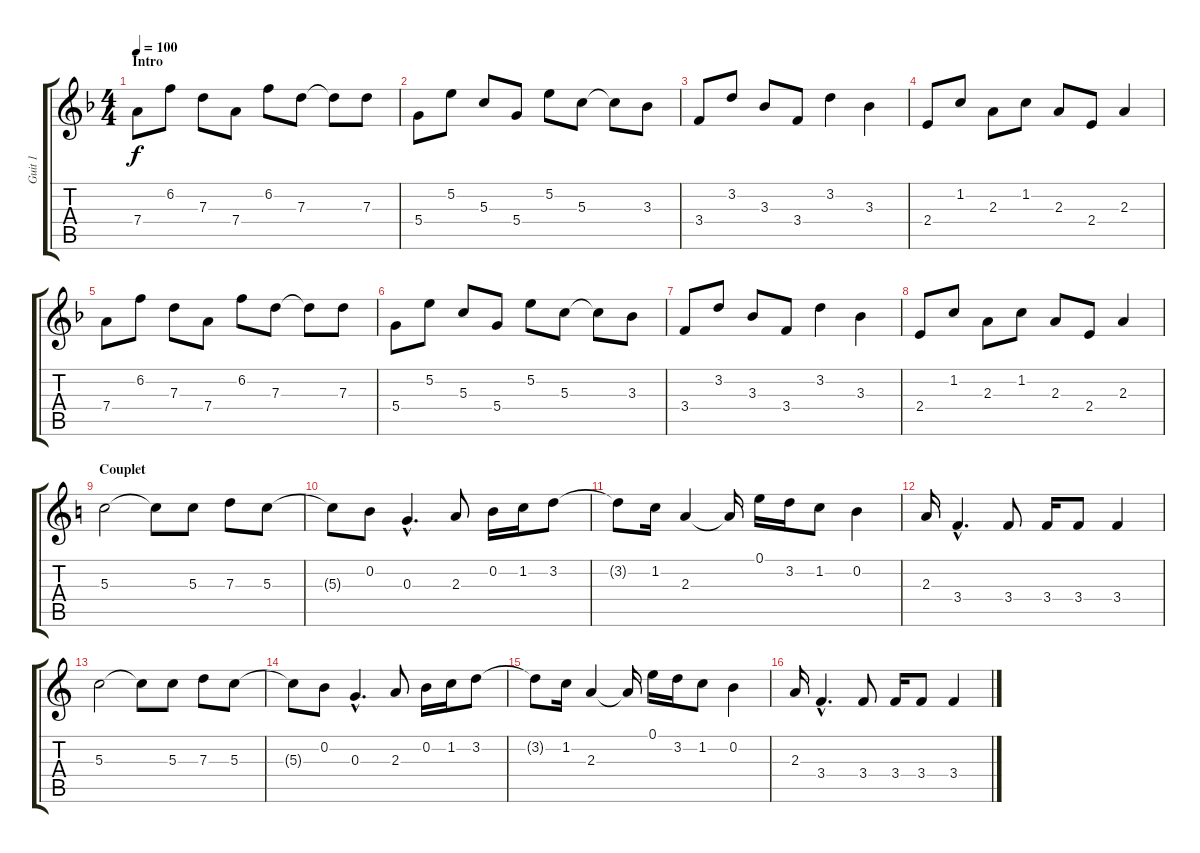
\track ("Guit 1" "Guit 1") {instrument distortionguitar}
\staff {score tabs}
\tuning (E4 B3 G3 D3 A2 E2) {hide}
\ts (4 4)
\section ("" "Intro")
\tempo 100
\clef g2
\ks f
7.4.8{dy f balance 3 instrument distortionguitar} 6.2.8 7.3.8 7.4.8 6.2.8 7.3.8 7.3{t}.8 7.3.8 |
5.4.8{balance 13} 5.2.8 5.3.8 5.4.8 5.2.8 5.3.8 5.3{t}.8 3.3.8 |
3.4.8{balance 3} 3.2.8 3.3.8 3.4.8 3.2.4 3.3.4 |
2.4.8{balance 8} 1.2.8 2.3.8 1.2.8 2.3.8 2.4.8 2.3.4 |
7.4.8 6.2.8 7.3.8 7.4.8 6.2.8 7.3.8 7.3{t}.8 7.3.8 |
5.4.8 5.2.8 5.3.8 5.4.8 5.2.8 5.3.8 5.3{t}.8 3.3.8 |
3.4.8 3.2.8 3.3.8 3.4.8 3.2.4 3.3.4 |
2.4.8 1.2.8 2.3.8 1.2.8 2.3.8 2.4.8 2.3.4 |
\section ("" "Couplet")
\ks c
5.3.2 5.3{t}.8 5.3.8 7.3.8 5.3.8 |
5.3{t}.8 0.2.8 0.3{hac}.4{d} 2.3.8 0.2.16 1.2.16 3.2.8 |
3.2{t}.8 1.2.16 2.3.4 2.3{t}.16 0.1.16 3.2.16 1.2.8 0.2.4 |
2.3.16 3.4{hac}.4{d} 3.4.8 3.4.16 3.4.8 3.4.4 |
5.3.2 5.3{t}.8 5.3.8 7.3.8 5.3.8 |
5.3{t}.8 0.2.8 0.3{hac}.4{d} 2.3.8 0.2.16 1.2.16 3.2.8 |
3.2{t}.8 1.2.16 2.3.4 2.3{t}.16 0.1.16 3.2.16 1.2.8 0.2.4 |
2.3.16 3.4{hac}.4{d} 3.4.8 3.4.16 3.4.8 3.4.4
